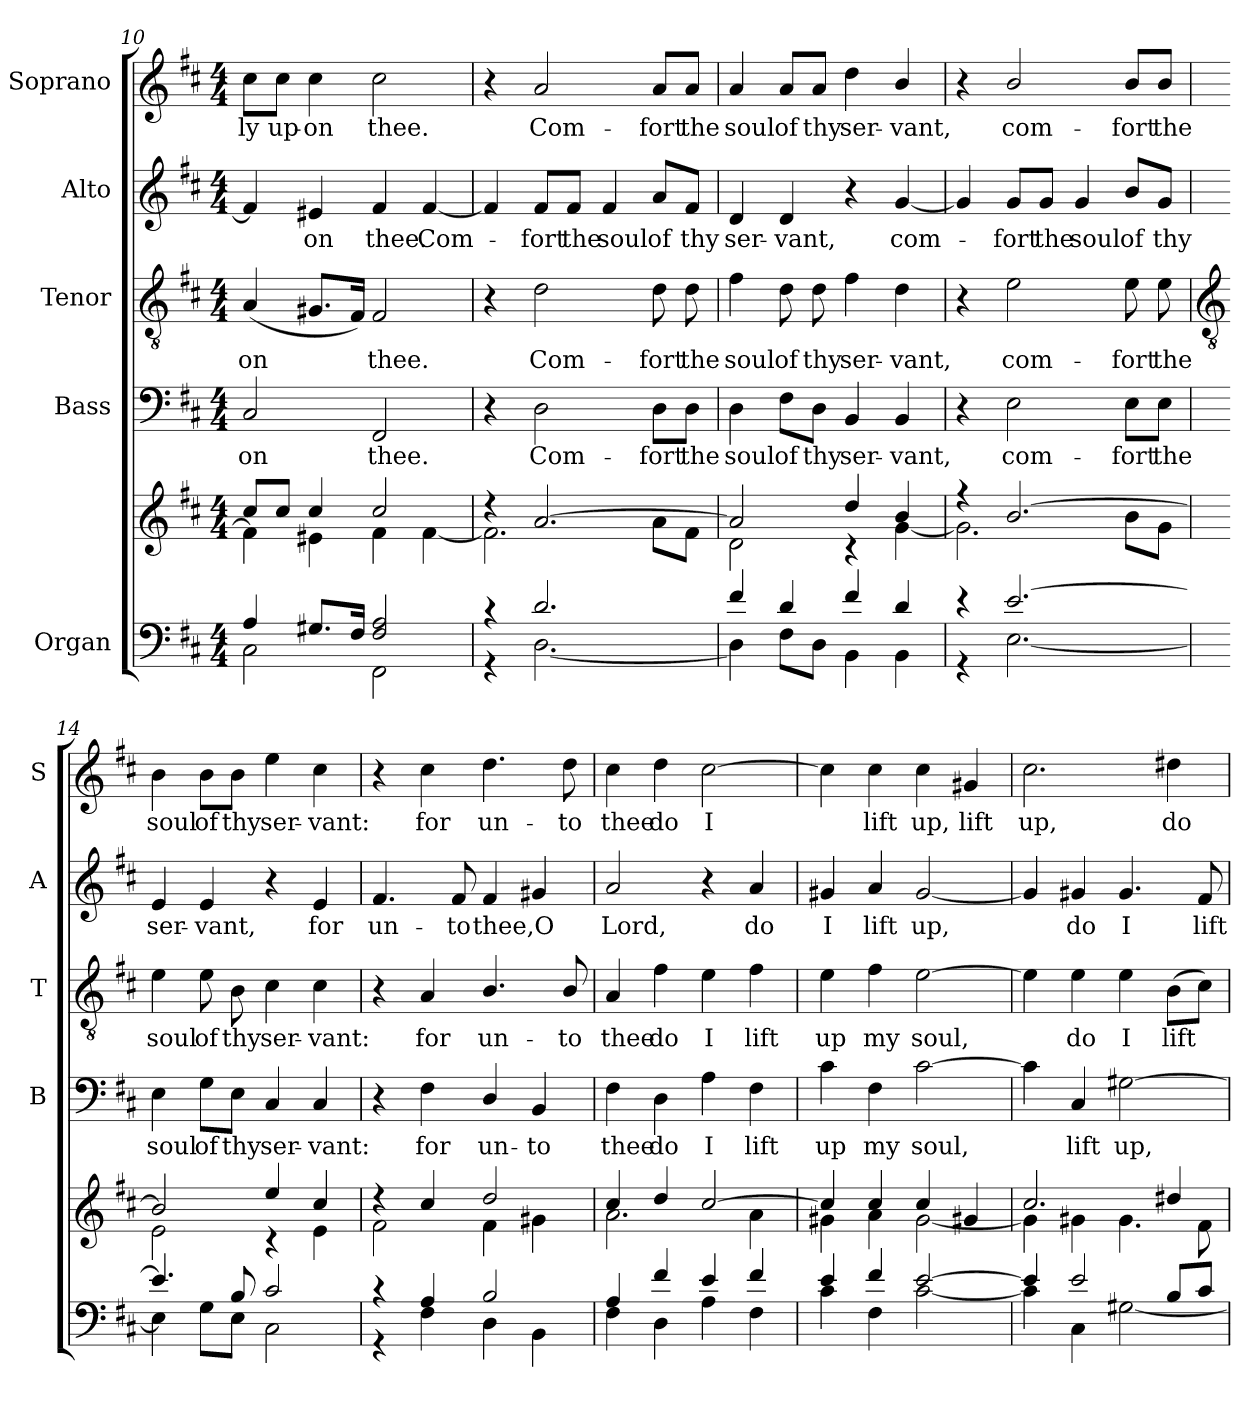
**kern	**kern	**kern	**text	**kern	**text	**kern	**text	**kern	**text
*part5	*part5	*part4	*part4	*part3	*part3	*part2	*part2	*part1	*part1
*staff6	*staff5	*staff4	*staff4	*staff3	*staff3	*staff2	*staff2	*staff1	*staff1
*I"Organ	*	*I"Bass	*	*I"Tenor	*	*I"Alto	*	*I"Soprano	*
*	*	*I'B	*	*I'T	*	*I'A	*	*I'S	*
!!LO:LB:g=z
*clefF4	*clefG2	*clefF4	*	*clefGv2	*	*clefG2	*	*clefG2	*
*k[f#c#]	*k[f#c#]	*k[f#c#]	*	*k[f#c#]	*	*k[f#c#]	*	*k[f#c#]	*
*D:	*D:	*D:	*	*D:	*	*D:	*	*D:	*
*M4/4	*M4/4	*M4/4	*	*M4/4	*	*M4/4	*	*M4/4	*
=10	=10	=10	=10	=10	=10	=10	=10	=10	=10
*^	*^	*	*	*	*	*	*	*	*
!	!	!	!	!	!LO:LY:b	!	!LO:LY:b	!	!	!	!LO:LY:b
4A/	2C#\	8cc#/L	4f#\]	2C#	-on	(<4A	-on	4f#]	.	8cc#\L	-ly
!	!	!	!	!	!	!	!	!	!	!	!LO:LY:b
.	.	8cc#/J	.	.	.	.	.	.	.	8cc#\J	up-
!	!	!	!	!	!	!	!	!	!LO:LY:b	!	!LO:LY:b
8.G#X/L	.	4cc#/	4e#X\	.	.	8.G#XL	.	4e#X	on	4cc#	-on
16F#/J	.	.	.	.	.	16F#J)	.	.	.	.	.
!	!	!	!	!	!LO:LY:b	!	!LO:LY:b	!	!LO:LY:b	!	!LO:LY:b
2F#/ 2A/	2FF#\	2cc#/	4f#\	2FF#	thee.	2F#	thee.	4f#	thee.	2cc#	thee.
!	!	!	!	!	!	!	!	!	!LO:LY:b	!	!
.	.	.	[4f#\	.	.	.	.	[4f#	Com-	.	.
=11	=11	=11	=11	=11	=11	=11	=11	=11	=11	=11	=11
4r	4r	4r	2.f#\]	4r	.	4r	.	4f#]	.	4r	.
!	!	!	!	!	!LO:LY:b	!	!LO:LY:b	!	!LO:LY:b	!	!LO:LY:b
2.d/	[2.D\	[2.a/	.	2D	Com-	2d	Com-	8f#/L	fort	2a	Com-
!	!	!	!	!	!	!	!	!	!LO:LY:b	!	!
.	.	.	.	.	.	.	.	8f#/J	the	.	.
!	!	!	!	!	!	!	!	!	!LO:LY:b	!	!
.	.	.	.	.	.	.	.	4f#	soul	.	.
!	!	!	!	!	!LO:LY:b	!	!LO:LY:b	!	!LO:LY:b	!	!LO:LY:b
.	.	.	8a\L	8D\L	-fort	8d	-fort	8a/L	of	8a/L	-fort
!	!	!	!	!	!LO:LY:b	!	!LO:LY:b	!	!LO:LY:b	!	!LO:LY:b
.	.	.	8f#\J	8D\J	the	8d	the	8f#/J	thy	8a/J	the
=12	=12	=12	=12	=12	=12	=12	=12	=12	=12	=12	=12
!	!	!	!	!	!LO:LY:b	!	!LO:LY:b	!	!LO:LY:b	!	!LO:LY:b
4f#/	4D\]	2a/]	2d\	4D	soul	4f#	soul	4d	ser-	4a	soul
!	!	!	!	!	!LO:LY:b	!	!LO:LY:b	!	!LO:LY:b	!	!LO:LY:b
4d/	8F#\L	.	.	8F#\L	of	8d	of	4d	-vant,	8a/L	of
!	!	!	!	!	!LO:LY:b	!	!LO:LY:b	!	!	!	!LO:LY:b
.	8D\J	.	.	8D\J	thy	8d	thy	.	.	8a/J	thy
!	!	!	!	!	!LO:LY:b	!	!LO:LY:b	!	!	!	!LO:LY:b
4f#/	4BB\	4dd/	4r	4BB	ser-	4f#	ser-	4r	.	4dd	ser-
!	!	!	!	!	!LO:LY:b	!	!LO:LY:b	!	!LO:LY:b	!	!LO:LY:b
4d/	4BB\	4b/	[4g\	4BB	-vant,	4d	-vant,	[4g	com-	4b/	-vant,
=13	=13	=13	=13	=13	=13	=13	=13	=13	=13	=13	=13
4r	4r	4r	2.g\]	4r	.	4r	.	4g]	.	4r	.
!	!	!	!	!	!LO:LY:b	!	!LO:LY:b	!	!LO:LY:b	!	!LO:LY:b
[2.e/	[2.E\	[2.b/	.	2E	com-	2e	com-	8g/L	fort	2b/	com-
!	!	!	!	!	!	!	!	!	!LO:LY:b	!	!
.	.	.	.	.	.	.	.	8g/J	the	.	.
!	!	!	!	!	!	!	!	!	!LO:LY:b	!	!
.	.	.	.	.	.	.	.	4g	soul	.	.
!	!	!	!	!	!LO:LY:b	!	!LO:LY:b	!	!LO:LY:b	!	!LO:LY:b
.	.	.	8b\L	8E\L	-fort	8e	-fort	8b/L	of	8b/L	-fort
!	!	!	!	!	!LO:LY:b	!	!LO:LY:b	!	!LO:LY:b	!	!LO:LY:b
.	.	.	8g\J	8E\J	the	8e	the	8g/J	thy	8b/J	the
!!LO:LB:g=z
=14	=14	=14	=14	=14	=14	=14	=14	=14	=14	=14	=14
*	*	*	*	*	*	*clefGv2	*	*	*	*	*
!	!	!	!	!	!LO:LY:b	!	!LO:LY:b	!	!LO:LY:b	!	!LO:LY:b
4.e/]	4E\]	2b/]	2e\	4E	soul	4e	soul	4e	ser-	4b	soul
!	!	!	!	!	!LO:LY:b	!	!LO:LY:b	!	!LO:LY:b	!	!LO:LY:b
.	8G\L	.	.	8G\L	of	8e	of	4e	-vant,	8b\L	of
!	!	!	!	!	!LO:LY:b	!	!LO:LY:b	!	!	!	!LO:LY:b
8B/	8E\J	.	.	8E\J	thy	8B	thy	.	.	8b\J	thy
!	!	!	!	!	!LO:LY:b	!	!LO:LY:b	!	!	!	!LO:LY:b
2c#/	2C#\	4ee/	4r	4C#	ser-	4c#	ser-	4r	.	4ee	ser-
!	!	!	!	!	!LO:LY:b	!	!LO:LY:b	!	!LO:LY:b	!	!LO:LY:b
.	.	4cc#/	4e\	4C#	-vant:	4c#	-vant:	4e	for	4cc#	-vant:
=15	=15	=15	=15	=15	=15	=15	=15	=15	=15	=15	=15
!	!	!	!	!	!	!	!	!	!LO:LY:b	!	!
4r	4r	4r	2f#\	4r	.	4r	.	4.f#	un-	4r	.
!	!	!	!	!	!LO:LY:b	!	!LO:LY:b	!	!	!	!LO:LY:b
4A/	4F#\	4cc#/	.	4F#	for	4A	for	.	.	4cc#	for
!	!	!	!	!	!	!	!	!	!LO:LY:b	!	!
.	.	.	.	.	.	.	.	8f#	-to	.	.
!	!	!	!	!	!LO:LY:b	!	!LO:LY:b	!	!LO:LY:b	!	!LO:LY:b
2B/	4D\	2dd/	4f#\	4D/	un-	4.B/	un-	4f#	thee,	4.dd	un-
!	!	!	!	!	!LO:LY:b	!	!	!	!LO:LY:b	!	!
.	4BB\	.	4g#X\	4BB	-to	.	.	4g#X	O	.	.
!	!	!	!	!	!	!	!LO:LY:b	!	!	!	!LO:LY:b
.	.	.	.	.	.	8B/	-to	.	.	8dd	-to
=16	=16	=16	=16	=16	=16	=16	=16	=16	=16	=16	=16
!	!	!	!	!	!LO:LY:b	!	!LO:LY:b	!	!LO:LY:b	!	!LO:LY:b
4A/	4F#\	4cc#/	2.a\	4F#	thee	4A	thee	2a	Lord,	4cc#	thee
!	!	!	!	!	!LO:LY:b	!	!LO:LY:b	!	!	!	!LO:LY:b
4f#/	4D\	4dd/	.	4D	do	4f#	do	.	.	4dd	do
!	!	!	!	!	!LO:LY:b	!	!LO:LY:b	!	!	!	!LO:LY:b
4e/	4A\	[2cc#/	.	4A	I	4e	I	4r	.	[2cc#	I
!	!	!	!	!	!LO:LY:b	!	!LO:LY:b	!	!LO:LY:b	!	!
4f#/	4F#\	.	4a\	4F#	lift	4f#	lift	4a	do	.	.
=17	=17	=17	=17	=17	=17	=17	=17	=17	=17	=17	=17
!	!	!	!	!	!LO:LY:b	!	!LO:LY:b	!	!LO:LY:b	!	!
4e/	4c#\	4cc#/]	4g#X\	4c#	up	4e	up	4g#X	I	4cc#]	.
!	!	!	!	!	!LO:LY:b	!	!LO:LY:b	!	!LO:LY:b	!	!LO:LY:b
4f#/	4F#\	4cc#/	4a\	4F#	my	4f#	my	4a	lift	4cc#	lift
!	!	!	!	!	!LO:LY:b	!	!LO:LY:b	!	!LO:LY:b	!	!LO:LY:b
[2e/	[2c#\	4cc#/	[2g#\	[2c#	soul,	[2e	soul,	[2g#	up,	4cc#	up,
!	!	!	!	!	!	!	!	!	!	!	!LO:LY:b
.	.	4g#X/	.	.	.	.	.	.	.	4g#X	lift
=18	=18	=18	=18	=18	=18	=18	=18	=18	=18	=18	=18
!	!	!	!	!	!	!	!	!	!	!	!LO:LY:b
4e/]	4c#\]	2.cc#/	4g#\]	4c#]	.	4e]	.	4g#]	.	2.cc#	up,
!	!	!	!	!	!LO:LY:b	!	!LO:LY:b	!	!LO:LY:b	!	!
2e/	4C#\	.	4g#\	4C#	lift	4e	do	4g#X	do	.	.
!	!	!	!	!	!LO:LY:b	!	!LO:LY:b	!	!LO:LY:b	!	!
.	[2G#X\	.	4.g#\	[2G#X	up,	4e	I	4.g#	I	.	.
!	!	!	!	!	!	!	!LO:LY:b	!	!	!	!LO:LY:b
8B/L	.	4dd#X/	.	.	.	(>8BL	lift	.	.	4dd#X	do
!	!	!	!	!	!	!	!	!	!LO:LY:b	!	!
8c#/J	.	.	8f#\	.	.	8c#J)	.	8f#	lift	.	.
*v	*v	*	*	*	*	*	*	*	*	*	*
*	*v	*v	*	*	*	*	*	*	*	*
=	=	=	=	=	=	=	=	=	=
*-	*-	*-	*-	*-	*-	*-	*-	*-	*-
